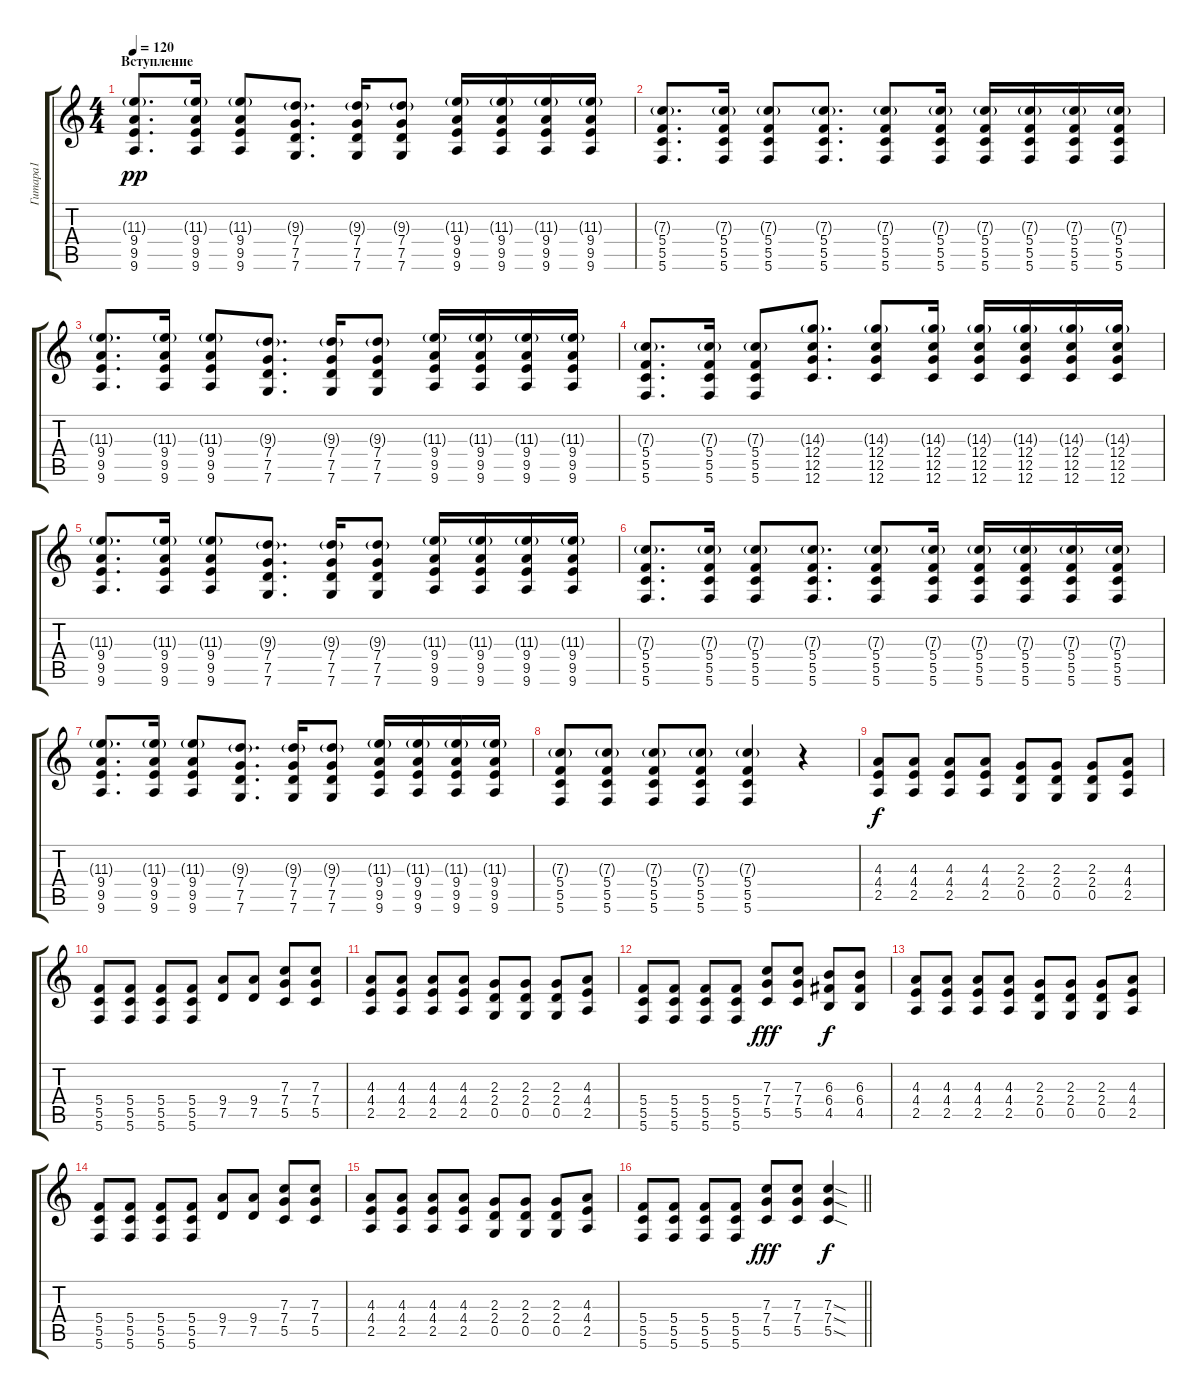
\track ("Гитара1" "Гитара1") {instrument electricguitarclean}
\staff {score tabs}
\tuning (D4 A3 F3 C3 G2 C2) {hide}
\ts (4 4)
\section ("" "Вступление")
\tempo 120
\clef g2
\ks c
(11.3{g} 9.4 9.5 9.6).8{d dy pp instrument electricguitarclean} (11.3{g} 9.4 9.5 9.6).16 (11.3{g} 9.4 9.5 9.6).8 (9.3{g} 7.4 7.5 7.6).8{d} (9.3{g} 7.4 7.5 7.6).16 (9.3{g} 7.4 7.5 7.6).8 (11.3{g} 9.4 9.5 9.6).16 (11.3{g} 9.4 9.5 9.6).16 (11.3{g} 9.4 9.5 9.6).16 (11.3{g} 9.4 9.5 9.6).16 |
(7.3{g} 5.4 5.5 5.6).8{d} (7.3{g} 5.4 5.5 5.6).16 (7.3{g} 5.4 5.5 5.6).8 (7.3{g} 5.4 5.5 5.6).8{d} (7.3{g} 5.4 5.5 5.6).8 (7.3{g} 5.4 5.5 5.6).16 (7.3{g} 5.4 5.5 5.6).16 (7.3{g} 5.4 5.5 5.6).16 (7.3{g} 5.4 5.5 5.6).16 (7.3{g} 5.4 5.5 5.6).16 |
(11.3{g} 9.4 9.5 9.6).8{d} (11.3{g} 9.4 9.5 9.6).16 (11.3{g} 9.4 9.5 9.6).8 (9.3{g} 7.4 7.5 7.6).8{d} (9.3{g} 7.4 7.5 7.6).16 (9.3{g} 7.4 7.5 7.6).8 (11.3{g} 9.4 9.5 9.6).16 (11.3{g} 9.4 9.5 9.6).16 (11.3{g} 9.4 9.5 9.6).16 (11.3{g} 9.4 9.5 9.6).16 |
(7.3{g} 5.4 5.5 5.6).8{d} (7.3{g} 5.4 5.5 5.6).16 (7.3{g} 5.4 5.5 5.6).8 (14.3{g} 12.4 12.5 12.6).8{d} (14.3{g} 12.4 12.5 12.6).8 (14.3{g} 12.4 12.5 12.6).16 (14.3{g} 12.4 12.5 12.6).16 (14.3{g} 12.4 12.5 12.6).16 (14.3{g} 12.4 12.5 12.6).16 (14.3{g} 12.4 12.5 12.6).16 |
(11.3{g} 9.4 9.5 9.6).8{d} (11.3{g} 9.4 9.5 9.6).16 (11.3{g} 9.4 9.5 9.6).8 (9.3{g} 7.4 7.5 7.6).8{d} (9.3{g} 7.4 7.5 7.6).16 (9.3{g} 7.4 7.5 7.6).8 (11.3{g} 9.4 9.5 9.6).16 (11.3{g} 9.4 9.5 9.6).16 (11.3{g} 9.4 9.5 9.6).16 (11.3{g} 9.4 9.5 9.6).16 |
(7.3{g} 5.4 5.5 5.6).8{d} (7.3{g} 5.4 5.5 5.6).16 (7.3{g} 5.4 5.5 5.6).8 (7.3{g} 5.4 5.5 5.6).8{d} (7.3{g} 5.4 5.5 5.6).8 (7.3{g} 5.4 5.5 5.6).16 (7.3{g} 5.4 5.5 5.6).16 (7.3{g} 5.4 5.5 5.6).16 (7.3{g} 5.4 5.5 5.6).16 (7.3{g} 5.4 5.5 5.6).16 |
(11.3{g} 9.4 9.5 9.6).8{d} (11.3{g} 9.4 9.5 9.6).16 (11.3{g} 9.4 9.5 9.6).8 (9.3{g} 7.4 7.5 7.6).8{d} (9.3{g} 7.4 7.5 7.6).16 (9.3{g} 7.4 7.5 7.6).8 (11.3{g} 9.4 9.5 9.6).16 (11.3{g} 9.4 9.5 9.6).16 (11.3{g} 9.4 9.5 9.6).16 (11.3{g} 9.4 9.5 9.6).16 |
(7.3{g} 5.4 5.5 5.6).8 (7.3{g} 5.4 5.5 5.6).8 (7.3{g} 5.4 5.5 5.6).8 (7.3{g} 5.4 5.5 5.6).8 (7.3{g} 5.4 5.5 5.6).4 r.4 |
(4.3 4.4 2.5).8{dy f instrument distortionguitar} (4.3 4.4 2.5).8 (4.3 4.4 2.5).8 (4.3 4.4 2.5).8 (2.3 2.4 0.5).8 (2.3 2.4 0.5).8 (2.3 2.4 0.5).8 (4.3 4.4 2.5).8 |
(5.4 5.5 5.6).8 (5.4 5.5 5.6).8 (5.4 5.5 5.6).8 (5.4 5.5 5.6).8 (9.4 7.5).8 (9.4 7.5).8 (7.3 7.4 5.5).8 (7.3 7.4 5.5).8 |
(4.3 4.4 2.5).8 (4.3 4.4 2.5).8 (4.3 4.4 2.5).8 (4.3 4.4 2.5).8 (2.3 2.4 0.5).8 (2.3 2.4 0.5).8 (2.3 2.4 0.5).8 (4.3 4.4 2.5).8 |
(5.4 5.5 5.6).8 (5.4 5.5 5.6).8 (5.4 5.5 5.6).8 (5.4 5.5 5.6).8 (7.3 7.4 5.5).8{dy fff} (7.3 7.4 5.5).8 (6.3 6.4 4.5).8{dy f} (6.3 6.4 4.5).8 |
(4.3 4.4 2.5).8 (4.3 4.4 2.5).8 (4.3 4.4 2.5).8 (4.3 4.4 2.5).8 (2.3 2.4 0.5).8 (2.3 2.4 0.5).8 (2.3 2.4 0.5).8 (4.3 4.4 2.5).8 |
(5.4 5.5 5.6).8 (5.4 5.5 5.6).8 (5.4 5.5 5.6).8 (5.4 5.5 5.6).8 (9.4 7.5).8 (9.4 7.5).8 (7.3 7.4 5.5).8 (7.3 7.4 5.5).8 |
(4.3 4.4 2.5).8 (4.3 4.4 2.5).8 (4.3 4.4 2.5).8 (4.3 4.4 2.5).8 (2.3 2.4 0.5).8 (2.3 2.4 0.5).8 (2.3 2.4 0.5).8 (4.3 4.4 2.5).8 |
\barLineRight lightlight
(5.4 5.5 5.6).8 (5.4 5.5 5.6).8 (5.4 5.5 5.6).8 (5.4 5.5 5.6).8 (7.3 7.4 5.5).8{dy fff} (7.3 7.4 5.5).8 (7.3{sod} 7.4{sod} 5.5{sod}).4{dy f}
